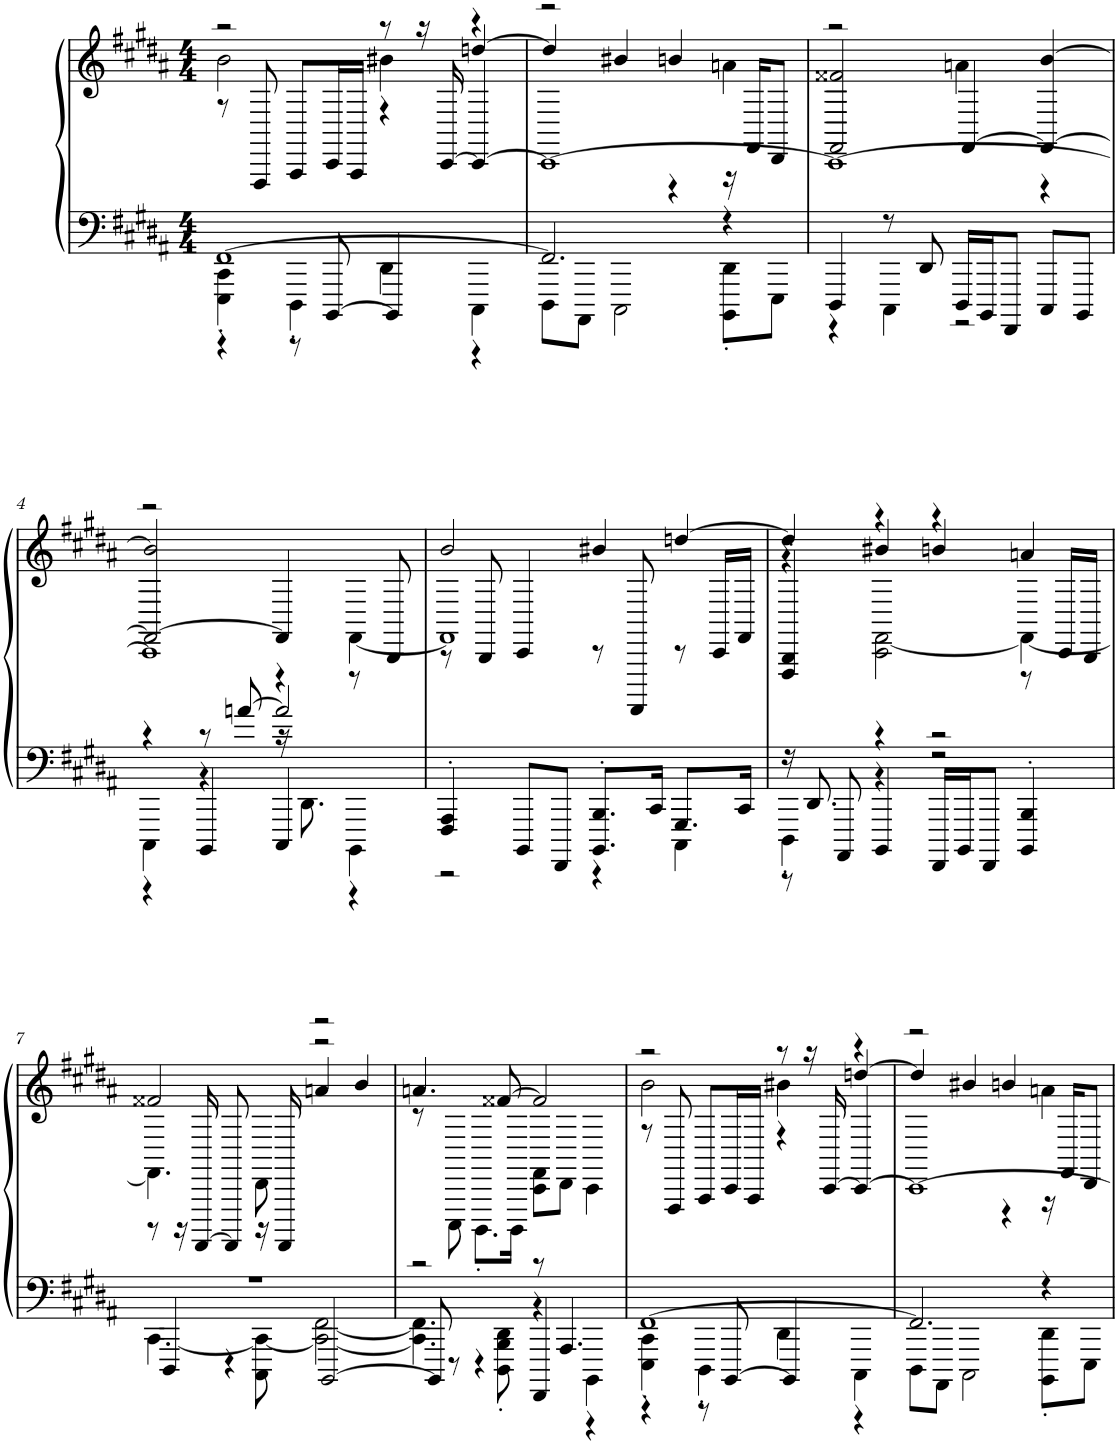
**kern	**kern
*part1	*part1
*staff2	*staff1
*I"Piano	*
*I'Pno.	*
*clefF4	*clefG2
*k[f#c#g#d#a#]	*k[f#c#g#d#a#]
*M4/4	*M4/4
=1	=1
*^	*^
*	*^	*	*^
[1FF#	4EEE\' 4CC#\'	4r	2r	2b\	8r
.	.	.	.	.	8FFF#/
.	4DDD#'\	8r	.	.	8AAA#/L
.	.	[8BBBB/	.	.	16CC#/L
.	.	.	.	.	16AAA#/JJ
.	4DD#\	4BBBB/]	8r	4b#X\	4r
.	.	.	16r	.	.
.	.	.	[16CC#/	.	.
.	4CCC#\	4r	4CC#/_	4r	[4ddn/
*	*v	*v	*	*	*
=2	=2	=2	=2	=2
2.FF#/]	8DDD#\L	1CC#_	2r	4dd/]
.	8AAAA#\J	.	.	.
.	2CCC#\	.	.	4b#X/
.	.	.	4r	4bn/
4r	8BBBB\' 8DD#\'L	.	4an\	16r
.	.	.	.	16FF#/KL
.	8EEE\J	.	.	8DD#/J
=3	=3	=3	=3	=3
4DDD#/	4r	1CC#_	2r	2FF#/ 2f##X/
8r	4CCC#\	.	.	.
8DD#/	.	.	.	.
16DDD#/LL	2r	.	4an\	[4FF#/
16BBBB/J	.	.	.	.
8FFFF#/J	.	.	.	.
8CCC#/L	.	.	4r	4FF#/_ [4b/
8BBBB/J	.	.	.	.
!!LO:LB:g=z	!!	!!
=4	=4	=4	=4	=4
*	*^	*	*	*
4r	4CCC#\	4r	1CC#]	2r	2FF#/_ 2b/]
8r	4r	4BBBB/	.	.	.
[8an/	.	.	.	.	.
2a/]	16r	4CCC#/	.	4r	4FF#/]
.	8.DD#\	.	.	.	.
.	4BBBB\	4r	.	[4FF#\	8r
.	.	.	.	.	8BBB/
*	*v	*v	*	*	*
=5	=5	=5	=5	=5
4FFF#/' 4AAA#/'	2r	2b/	1FF#]	8r
.	.	.	.	8BBB/
8BBBB/L	.	.	.	4CC#/
8FFFF#/J	.	.	.	.
8.BBBB/' 8.BBB/'L	4r	4b#X/	.	8r
.	.	.	.	8FFFF#/
16CC#/Jk	.	.	.	.
8.GGG#/L	4CCC#\	[4ddn/	.	8r
.	.	.	.	16CC#/LL
16CC#/Jk	.	.	.	16FF#/JJ
=6	=6	=6	=6	=6
*	*^	*	*	*
16r	4DDD#'\	8r	4dd/]	4r	4FFF#/' 4BBB/'
8.DD#/	.	.	.	.	.
.	.	8AAAA#/	.	.	.
4r	4r	4BBBB/	4r	2CC#\ [2FF#\	4b#X/
2r	2r	16FFFF#/LL	4r	.	4bn/
.	.	16BBBB/J	.	.	.
.	.	8FFFF#/J	.	.	.
.	.	4BBBB/' 4BBB/'	4an/	4FF#\_	8r
.	.	.	.	.	16CC#/LL
.	.	.	.	.	16BBB/JJ
!!LO:LB:g=z	!!	!!
=7	=7	=7	=7	=7	=7
1r	[4.CC#\	4DDD#/	2f##X/	4.FF#\]	8r
.	.	.	.	.	16r
.	.	.	.	.	[16FFFF#/
.	.	4r	.	.	8FFFF#/]
.	8CCC#\ 8CC#\_	.	.	8DD#\	16r
.	.	.	.	.	16FFFF#/
.	2CC#\_ [2FF#\	[2BBBB/	2r	2r	4an/
.	.	.	.	.	4b/
*	*	*	*	*v	*v
=8	=8	=8	=8	=8
2r	4.CC#\] 4.FF#\]	8BBBB/]	4.an/	8r
.	.	8r	.	8CCC#\
.	.	4r	.	8.BBBB'\L
.	8DDD#\' 8BBB\' 8DD#\'	.	[8f##X/	.
.	.	.	.	16BBBB\Jk
8r	4r	4FFFF#/	2f##/]	8CC#\ 8FF#\L
4.AAA#/	.	.	.	8DD#\J
.	4BBBB\	4r	.	4CC#\
=9	=9	=9	=9	=9
*	*	*	*	*^
[1FF#	4EEE\' 4CC#\'	4r	2r	2b\	8r
.	.	.	.	.	8FFF#/
.	4DDD#'\	8r	.	.	8AAA#/L
.	.	[8BBBB/	.	.	16CC#/L
.	.	.	.	.	16AAA#/JJ
.	4DD#\	4BBBB/]	8r	4b#X\	4r
.	.	.	16r	.	.
.	.	.	[16CC#/	.	.
.	4CCC#\	4r	4CC#/_	4r	[4ddn/
*	*v	*v	*	*	*
=10	=10	=10	=10	=10
2.FF#/]	8DDD#\L	1CC#_	2r	4dd/]
.	8AAAA#\J	.	.	.
.	2CCC#\	.	.	4b#X/
.	.	.	4r	4bn/
4r	8BBBB\' 8DD#\'L	.	4an\	16r
.	.	.	.	16FF#/KL
.	8EEE\J	.	.	8DD#/J
*v	*v	*	*	*
*	*v	*v	*v
=	=
*-	*-
